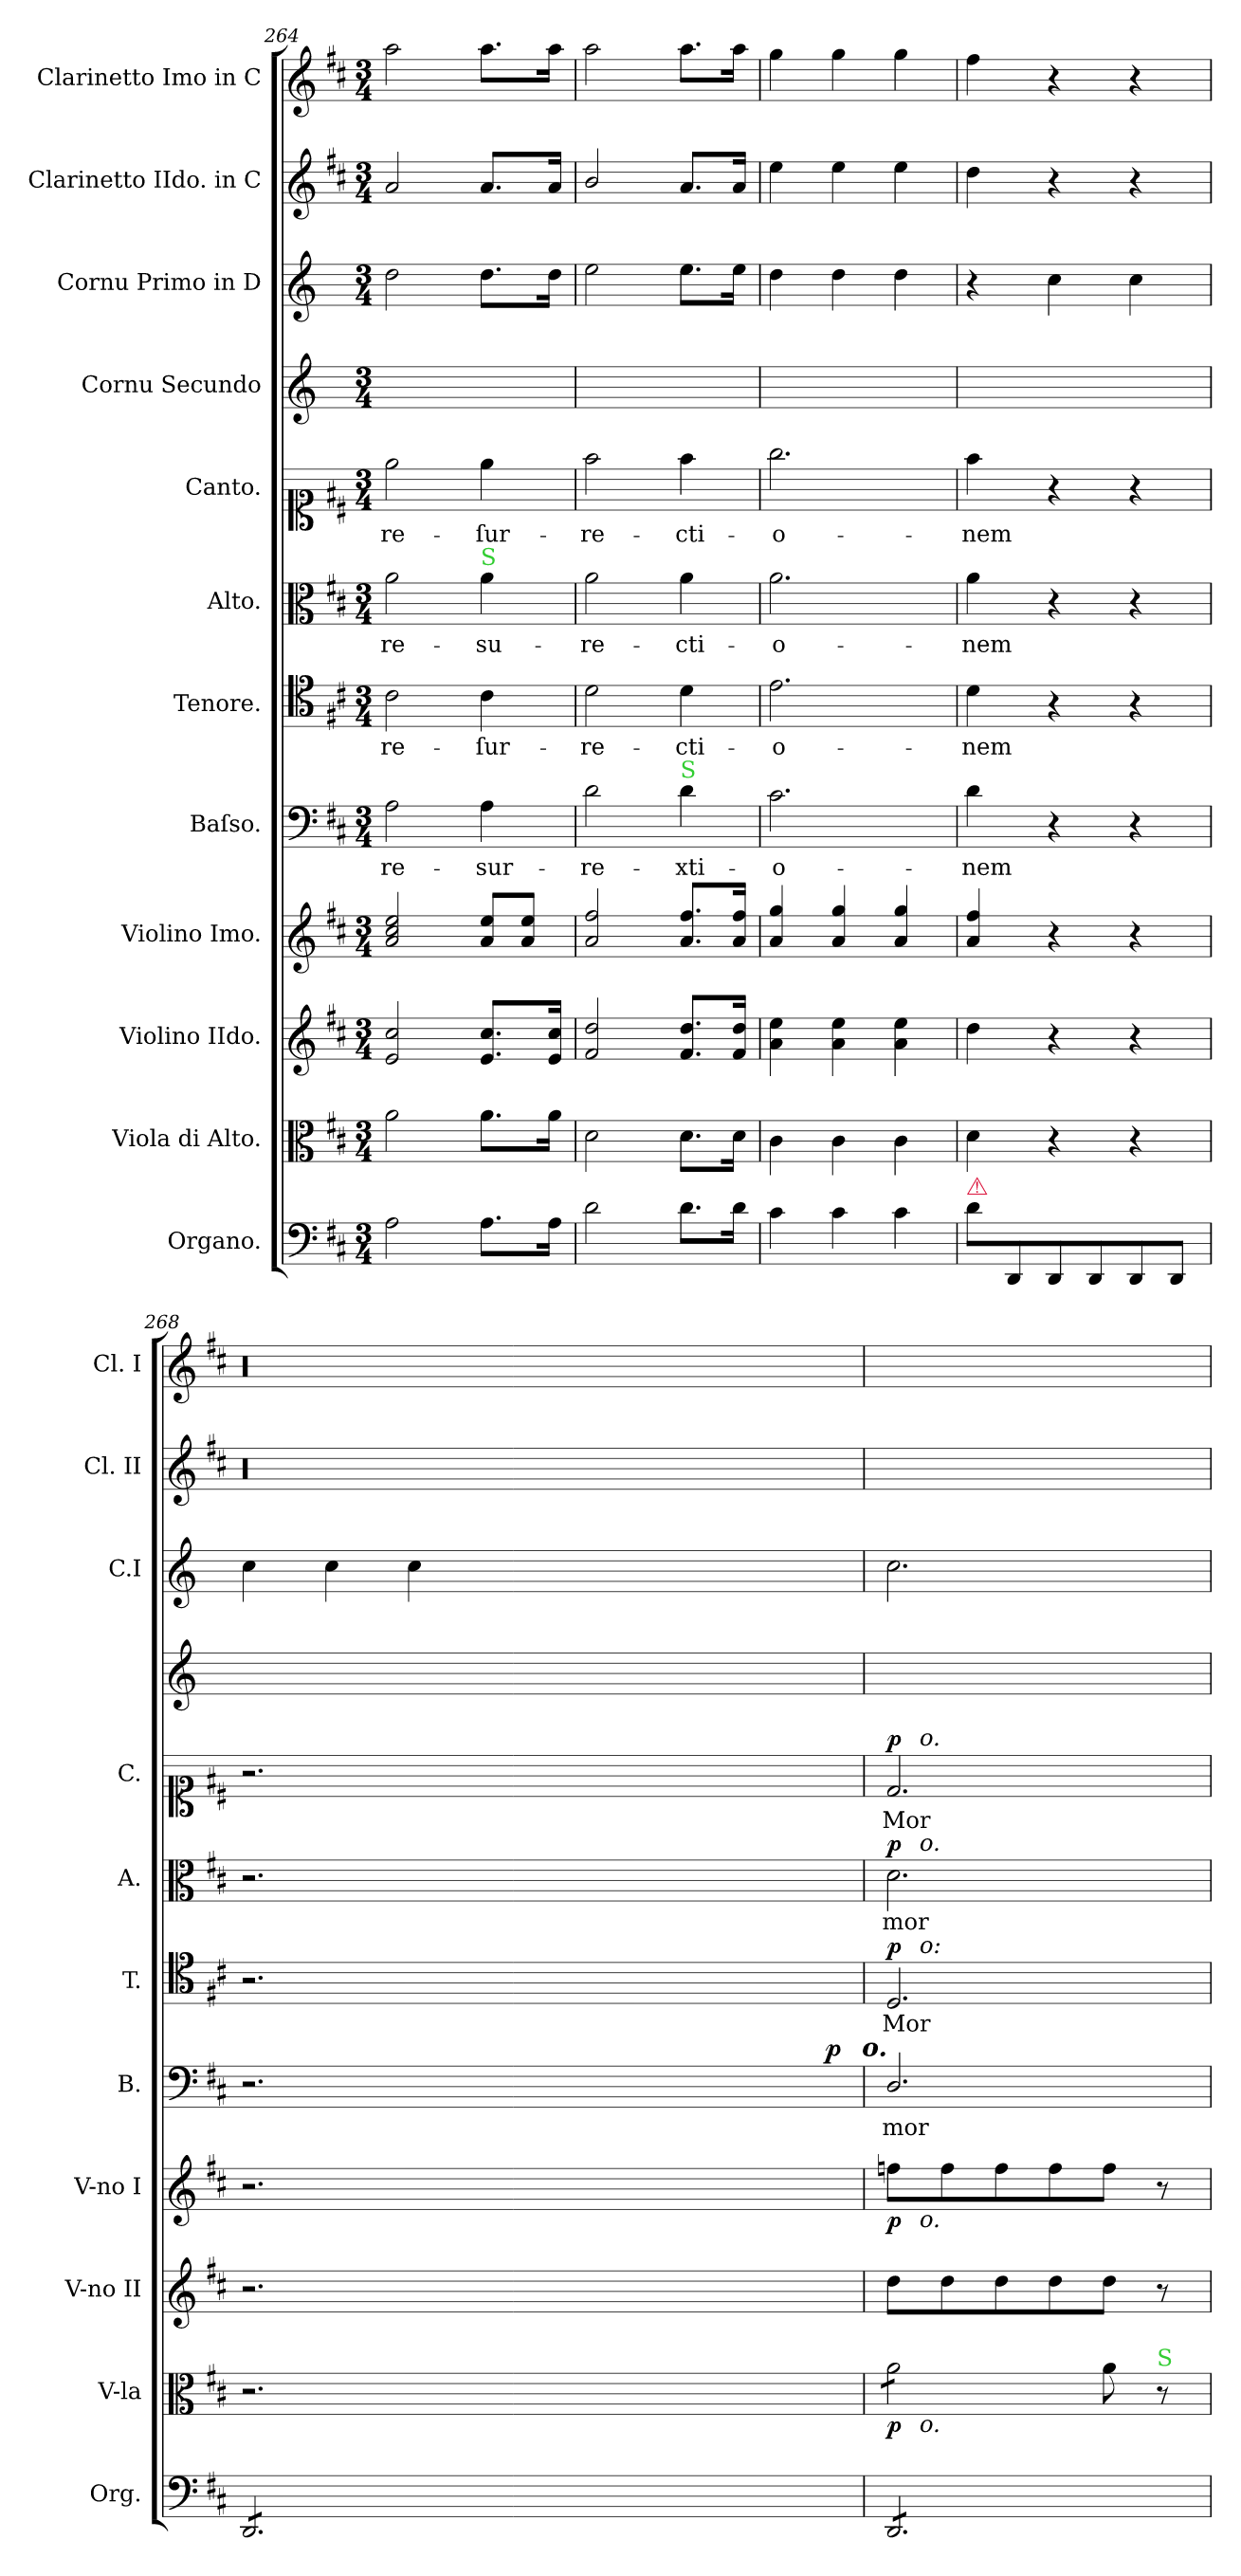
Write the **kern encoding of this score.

**kern	**kern	**dynam	**kern	**kern	**dynam	**kern	**text	**dynam	**kern	**text	**dynam	**kern	**text	**dynam	**kern	**text	**dynam	**kern	**kern	**kern	**kern
*part12	*part11	*part11	*part10	*part9	*part9	*part8	*part8	*part8	*part7	*part7	*part7	*part6	*part6	*part6	*part5	*part5	*part5	*part4	*part3	*part2	*part1
*staff12	*staff11	*staff11	*staff10	*staff9	*staff9	*staff8	*staff8	*staff8	*staff7	*staff7	*staff7	*staff6	*staff6	*staff6	*staff5	*staff5	*staff5	*staff4	*staff3	*staff2	*staff1
*I"Organo.	*I"Viola di Alto.	*	*I"Violino IIdo.	*I"Violino Imo.	*	*I"Baſso.	*	*	*I"Tenore.	*	*	*I"Alto.	*	*	*I"Canto.	*	*	*I"Cornu Secundo	*I"Cornu Primo in D	*I"Clarinetto IIdo. in C	*I"Clarinetto Imo in C
*I'Org.	*I'V-la	*	*I'V-no II	*I'V-no I	*	*I'B.	*	*	*I'T.	*	*	*I'A.	*	*	*I'C.	*	*	*	*I'C.I	*I'Cl. II	*I'Cl. I
*clefF4	*clefC3	*	*clefG2	*clefG2	*	*clefF4	*	*	*clefC4	*	*	*clefC3	*	*	*clefC1	*	*	*clefG2	*clefG2	*clefG2	*clefG2
*	*	*	*	*	*	*	*	*	*	*	*	*	*	*	*	*	*	*ITrd6c10	*ITrd6c10	*	*
*k[f#c#]	*k[f#c#]	*	*k[f#c#]	*k[f#c#]	*	*k[f#c#]	*	*	*k[f#c#]	*	*	*k[f#c#]	*	*	*k[f#c#]	*	*	*k[f#c#]	*k[f#c#]	*k[f#c#]	*k[f#c#]
*M3/4	*M3/4	*	*M3/4	*M3/4	*	*M3/4	*	*	*M3/4	*	*	*M3/4	*	*	*M3/4	*	*	*M3/4	*M3/4	*M3/4	*M3/4
=264	=264	=264	=264	=264	=264	=264	=264	=264	=264	=264	=264	=264	=264	=264	=264	=264	=264	=264	=264	=264	=264
2A\	2a\	.	2e/ 2cc#/	2a/ 2cc#/ 2ee/	.	2A\	re-	.	2c#\	re-	.	2a\	re-	.	2ee\	re-	.	2.ryy	2e\	2a/	2aa\
!	!	!	!	!	!	!	!	!	!	!	!	!LO:TX:a:color=limegreen:t=S	!	!	!	!	!	!	!	!	!
8.A\L	8.a\L	.	8.e/ 8.cc#/L	8a/ 8ee/L	.	4A\	-sur-	.	4c#\	-ſur-	.	4a\	-su-	.	4ee\	-ſur-	.	.	8.e\L	8.a/L	8.aa\L
.	.	.	.	8a/ 8ee/J	.	.	.	.	.	.	.	.	.	.	.	.	.	.	.	.	.
16A\Jk	16a\Jk	.	16e/ 16cc#/Jk	.	.	.	.	.	.	.	.	.	.	.	.	.	.	.	16e\Jk	16a/Jk	16aa\Jk
=265	=265	=265	=265	=265	=265	=265	=265	=265	=265	=265	=265	=265	=265	=265	=265	=265	=265	=265	=265	=265	=265
2d\	2d\	.	2f#/ 2dd/	2a/ 2ff#/	.	2d\	-re-	.	2d\	-re-	.	2a\	-re-	.	2ff#\	-re-	.	2.ryy	2f#\	2b/	2aa\
!	!	!	!	!	!	!LO:TX:a:color=limegreen:t=S	!	!	!	!	!	!	!	!	!	!	!	!	!	!	!
8.d\L	8.d\L	.	8.f#/ 8.dd/L	8.a/ 8.ff#/L	.	4d\	-xti-	.	4d\	-cti-	.	4a\	-cti-	.	4ff#\	-cti-	.	.	8.f#\L	8.a/L	8.aa\L
16d\Jk	16d\Jk	.	16f#/ 16dd/Jk	16a/ 16ff#/Jk	.	.	.	.	.	.	.	.	.	.	.	.	.	.	16f#\Jk	16a/Jk	16aa\Jk
=266	=266	=266	=266	=266	=266	=266	=266	=266	=266	=266	=266	=266	=266	=266	=266	=266	=266	=266	=266	=266	=266
4c#\	4c#\	.	4a\ 4ee\	4a/ 4gg/	.	2.c#\	-o-	.	2.e\	-o-	.	2.a\	-o-	.	2.gg\	-o-	.	2.ryy	4e\	4ee\	4gg\
4c#\	4c#\	.	4a\ 4ee\	4a/ 4gg/	.	.	.	.	.	.	.	.	.	.	.	.	.	.	4e\	4ee\	4gg\
4c#\	4c#\	.	4a\ 4ee\	4a/ 4gg/	.	.	.	.	.	.	.	.	.	.	.	.	.	.	4e\	4ee\	4gg\
=267	=267	=267	=267	=267	=267	=267	=267	=267	=267	=267	=267	=267	=267	=267	=267	=267	=267	=267	=267	=267	=267
!LO:TX:a:color=crimson:t=⚠	!	!	!	!	!	!	!	!	!	!	!	!	!	!	!	!	!	!	!	!	!
8d\L	4d\	.	4dd\	4a/ 4ff#/	.	4d\	-nem	.	4d\	-nem	.	4a\	-nem	.	4ff#\	-nem	.	2.ryy	4r	4dd\	4ff#\
8DD/	.	.	.	.	.	.	.	.	.	.	.	.	.	.	.	.	.	.	.	.	.
8DD/	4r	.	4r	4r	.	4r	.	.	4r	.	.	4r	.	.	4r	.	.	.	4d\	4r	4r
8DD/	.	.	.	.	.	.	.	.	.	.	.	.	.	.	.	.	.	.	.	.	.
8DD/	4r	.	4r	4r	.	4r	.	.	4r	.	.	4r	.	.	4r	.	.	.	4d\	4r	4r
8DD/J	.	.	.	.	.	.	.	.	.	.	.	.	.	.	.	.	.	.	.	.	.
=268	=268	=268	=268	=268	=268	=268	=268	=268	=268	=268	=268	=268	=268	=268	=268	=268	=268	=268	=268	=268	=268
!	!	!	!	!	!	!	!	!	!	!	!	!	!	!	!	!	!	!	!	!LO:N:vis=00	!LO:N:vis=00
*tremolo	*	*	*	*	*	*	*	*	*	*	*	*	*	*	*	*	*	*	*	*	*
8DD/L	2.r	.	2.r	2.r	.	2.r	.	.	2.r	.	.	2.r	.	.	2.r	.	.	2.ryy	4d\	0.r	0.r
8DD/	.	.	.	.	.	.	.	.	.	.	.	.	.	.	.	.	.	.	.	.	.
8DD/	.	.	.	.	.	.	.	.	.	.	.	.	.	.	.	.	.	.	4d\	.	.
8DD/	.	.	.	.	.	.	.	.	.	.	.	.	.	.	.	.	.	.	.	.	.
8DD/	.	.	.	.	.	.	.	.	.	.	.	.	.	.	.	.	.	.	4d\	.	.
8DD/J	.	.	.	.	.	.	.	.	.	.	.	.	.	.	.	.	.	.	.	.	.
0ryy	0ryy	.	0ryy	0ryy	.	0ryy	.	.	0ryy	.	.	0ryy	.	.	0ryy	.	.	0ryy	0ryy	.	.
4ryy	4ryy	.	4ryy	4ryy	.	4ryy	.	.	4ryy	.	.	4ryy	.	.	4ryy	.	.	4ryy	4ryy	.	.
=269	=269	=269	=269	=269	=269	=269	=269	=269	=269	=269	=269	=269	=269	=269	=269	=269	=269	=269	=269	=269	=269
!	!LO:TX:a:color=crimson:t=⚠	!	!	!	!	!	!	!	!	!	!	!	!	!	!	!	!	!	!	!	!
!	!	!LO:DY:b:t=%s o.	!	!	!LO:DY:b:t=%s o.	!	!	!LO:DY:a:rj:t=%s o.	!	!	!LO:DY:a:t=%s o&colon;	!	!	!LO:DY:a:t=%s o.	!	!	!LO:DY:a:t=%s o.	!	!	!	!
*	*tremolo	*	*	*	*	*	*	*	*	*	*	*	*	*	*	*	*	*	*	*	*
8DD/L	8a\L	p	8dd\L	8ffn\L	p	2.D/	mor-	p	2.D/	Mor-	p	2.d\	mor-	p	2.d/	Mor-	p	2.ryy	2.d\	2.ryy	2.ryy
8DD/	8a\	.	8dd\	8ff\	.	.	.	.	.	.	.	.	.	.	.	.	.	.	.	.	.
8DD/	8a\	.	8dd\	8ff\	.	.	.	.	.	.	.	.	.	.	.	.	.	.	.	.	.
8DD/	8a\J	.	8dd\	8ff\	.	.	.	.	.	.	.	.	.	.	.	.	.	.	.	.	.
*	*Xtremolo	*	*	*	*	*	*	*	*	*	*	*	*	*	*	*	*	*	*	*	*
8DD/	8a\	.	8dd\J	8ff\J	.	.	.	.	.	.	.	.	.	.	.	.	.	.	.	.	.
!	!LO:TX:a:color=limegreen:t=S	!	!	!	!	!	!	!	!	!	!	!	!	!	!	!	!	!	!	!	!
8DD/J	8r	.	8r	8r	.	.	.	.	.	.	.	.	.	.	.	.	.	.	.	.	.
*Xtremolo	*	*	*	*	*	*	*	*	*	*	*	*	*	*	*	*	*	*	*	*	*
=	=	=	=	=	=	=	=	=	=	=	=	=	=	=	=	=	=	=	=	=	=
*-	*-	*-	*-	*-	*-	*-	*-	*-	*-	*-	*-	*-	*-	*-	*-	*-	*-	*-	*-	*-	*-
